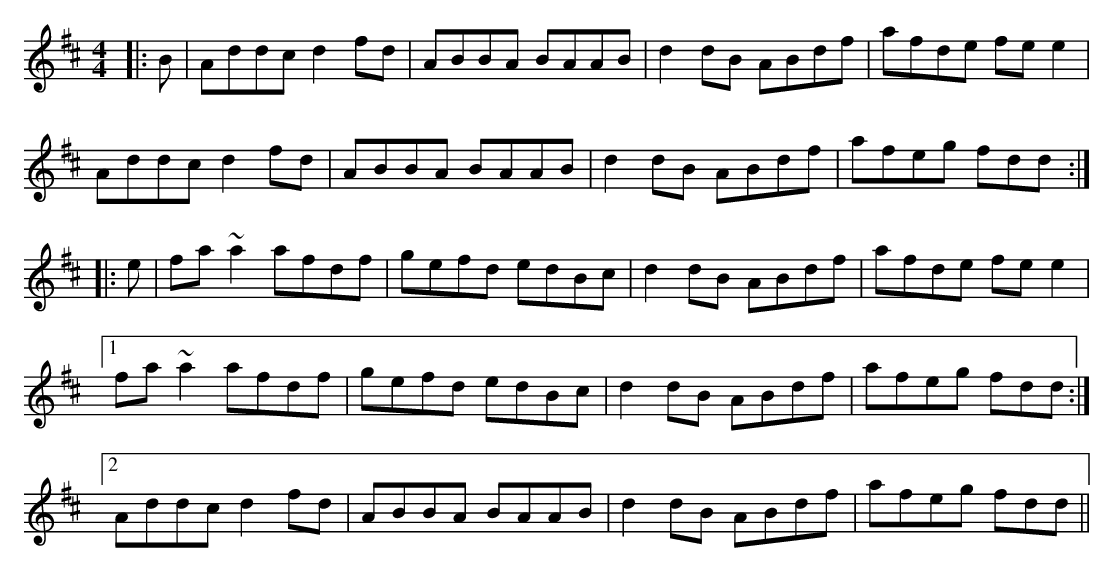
X:1
M:4/4
K:D
|:B|Addc d2fd|ABBA BAAB|d2dB ABdf|afde fee2|
Addc d2fd|ABBA BAAB|d2dB ABdf|afeg fdd:|
|:e|fa~a2 afdf|gefd edBc|d2dB ABdf|afde fee2|
[1 fa~a2 afdf|gefd edBc|d2dB ABdf|afeg fdd:|
[2 Addc d2fd|ABBA BAAB|d2dB ABdf|afeg fdd||
